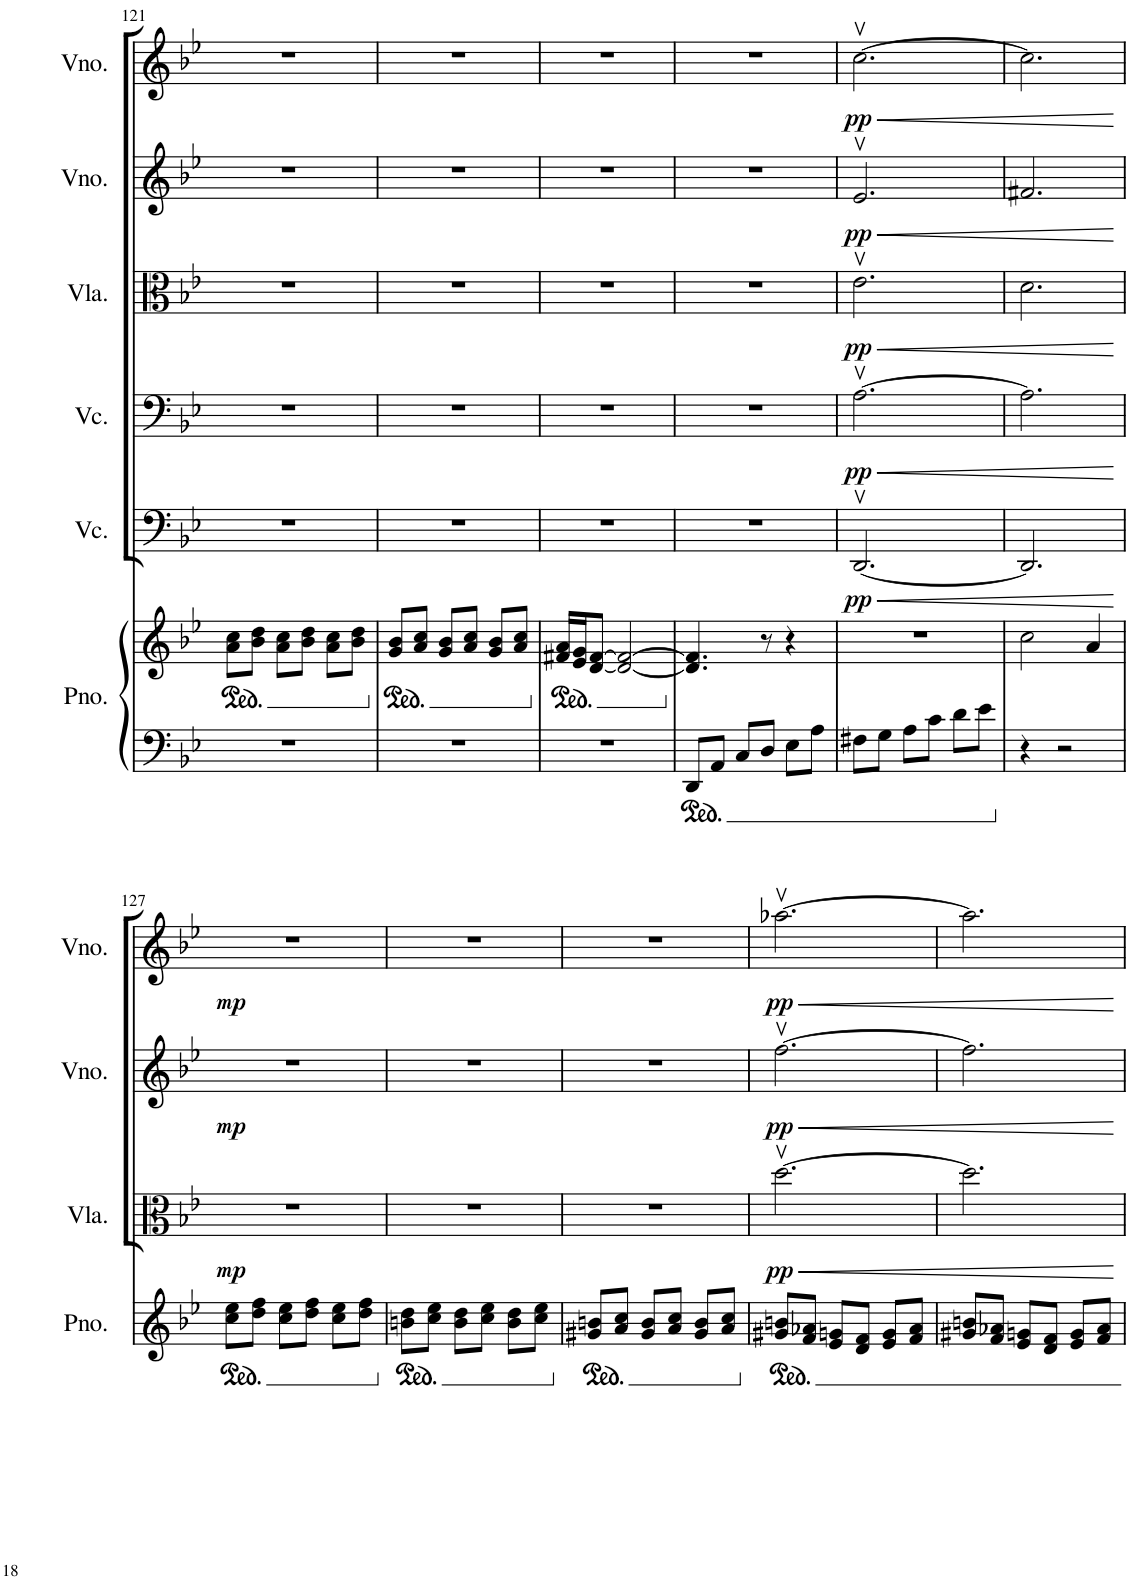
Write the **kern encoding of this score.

**kern	**kern	**kern	**dynam	**kern	**dynam	**kern	**dynam	**kern	**dynam	**kern	**dynam	**kern
*part7	*part7	*part6	*part6	*part5	*part5	*part4	*part4	*part3	*part3	*part2	*part2	*part1
*staff8	*staff7	*staff6	*staff6	*staff5	*staff5	*staff4	*staff4	*staff3	*staff3	*staff2	*staff2	*staff1
*I"Piano	*	*I"Violoncelo	*	*I"Violoncelo	*	*I"Viola	*	*I"Violino	*	*I"Violino	*	*I"Flauta
*I'Pno.	*	*I'Vc.	*	*I'Vc.	*	*I'Vla.	*	*I'Vno.	*	*I'Vno.	*	*I'Fl.
!!LO:PB:g=z
*clefF4	*clefG2	*clefF4	*	*clefF4	*	*clefC3	*	*clefG2	*	*clefG2	*	*clefG2
*k[b-e-]	*k[b-e-]	*k[b-e-]	*	*k[b-e-]	*	*k[b-e-]	*	*k[b-e-]	*	*k[b-e-]	*	*k[b-e-]
*M3/4	*M3/4	*M3/4	*	*M3/4	*	*M3/4	*	*M3/4	*	*M3/4	*	*M3/4
*	*ped	*	*	*	*	*	*	*	*	*	*	*
=121	=121	=121	=121	=121	=121	=121	=121	=121	=121	=121	=121	=121
2.r	8a\ 8cc\L	2.r	.	2.r	.	2.r	.	2.r	.	2.r	.	2.r
.	8b-\ 8dd\J	.	.	.	.	.	.	.	.	.	.	.
.	8a\ 8cc\L	.	.	.	.	.	.	.	.	.	.	.
.	8b-\ 8dd\J	.	.	.	.	.	.	.	.	.	.	.
.	8a\ 8cc\L	.	.	.	.	.	.	.	.	.	.	.
.	8b-\ 8dd\J	.	.	.	.	.	.	.	.	.	.	.
=122	=122	=122	=122	=122	=122	=122	=122	=122	=122	=122	=122	=122
*	*Xped	*	*	*	*	*	*	*	*	*	*	*
*	*ped	*	*	*	*	*	*	*	*	*	*	*
2.r	8g/ 8b-/L	2.r	.	2.r	.	2.r	.	2.r	.	2.r	.	2.r
.	8a/ 8cc/J	.	.	.	.	.	.	.	.	.	.	.
.	8g/ 8b-/L	.	.	.	.	.	.	.	.	.	.	.
.	8a/ 8cc/J	.	.	.	.	.	.	.	.	.	.	.
.	8g/ 8b-/L	.	.	.	.	.	.	.	.	.	.	.
.	8a/ 8cc/J	.	.	.	.	.	.	.	.	.	.	.
=123	=123	=123	=123	=123	=123	=123	=123	=123	=123	=123	=123	=123
*	*Xped	*	*	*	*	*	*	*	*	*	*	*
*	*ped	*	*	*	*	*	*	*	*	*	*	*
2.r	16f#X/ 16a/LL	2.r	.	2.r	.	2.r	.	2.r	.	2.r	.	2.r
.	16e-/ 16g/J	.	.	.	.	.	.	.	.	.	.	.
.	[8d/ [8f#/J	.	.	.	.	.	.	.	.	.	.	.
.	2d/_ 2f#/_	.	.	.	.	.	.	.	.	.	.	.
=124	=124	=124	=124	=124	=124	=124	=124	=124	=124	=124	=124	=124
*	*Xped	*	*	*	*	*	*	*	*	*	*	*
8DD/L	4.d/] 4.f#/]	2.r	.	2.r	.	2.r	.	2.r	.	2.r	.	2.r
8AA/J	.	.	.	.	.	.	.	.	.	.	.	.
8C/L	.	.	.	.	.	.	.	.	.	.	.	.
8D/J	8r	.	.	.	.	.	.	.	.	.	.	.
8E-\L	4r	.	.	.	.	.	.	.	.	.	.	.
8A\J	.	.	.	.	.	.	.	.	.	.	.	.
=125	=125	=125	=125	=125	=125	=125	=125	=125	=125	=125	=125	=125
!	!	!	!LO:HP:b	!	!LO:HP:b	!	!LO:HP:b	!	!LO:HP:b	!	!LO:HP:b	!
!	!	!	!LO:DY:n=1:b	!	!LO:DY:n=1:b	!	!LO:DY:n=1:b	!	!LO:DY:n=1:b	!	!LO:DY:n=1:b	!
8F#X\L	2.r	[2.DDv/	< pp	[2.Av\	< pp	2.e-v\	< pp	2.e-v/	< pp	[2.ccv\	< pp	2.r
8G\J	.	.	.	.	.	.	.	.	.	.	.	.
8A\L	.	.	.	.	.	.	.	.	.	.	.	.
8c\J	.	.	.	.	.	.	.	.	.	.	.	.
8d\L	.	.	.	.	.	.	.	.	.	.	.	.
8e-\J	.	.	.	.	.	.	.	.	.	.	.	.
=126	=126	=126	=126	=126	=126	=126	=126	=126	=126	=126	=126	=126
4r	2cc\	2.DD/]	.	2.A\]	.	2.d\	.	2.f#X/	.	2.cc\]	.	2.r
2r	.	.	.	.	.	.	.	.	.	.	.	.
.	4a/	.	.	.	.	.	.	.	.	.	.	.
.	.	.	[	.	[	.	[	.	[	.	[	.
!!LO:LB:g=z
=127	=127	=127	=127	=127	=127	=127	=127	=127	=127	=127	=127	=127
*	*ped	*	*	*	*	*	*	*	*	*	*	*
!	!	!	!	!	!	!	!LO:DY:b	!	!LO:DY:b	!	!LO:DY:b	!
2.r	8cc\ 8ee-\L	2.r	.	2.r	.	2.r	mp	2.r	mp	2.r	mp	2.r
.	8dd\ 8ff\J	.	.	.	.	.	.	.	.	.	.	.
.	8cc\ 8ee-\L	.	.	.	.	.	.	.	.	.	.	.
.	8dd\ 8ff\J	.	.	.	.	.	.	.	.	.	.	.
.	8cc\ 8ee-\L	.	.	.	.	.	.	.	.	.	.	.
.	8dd\ 8ff\J	.	.	.	.	.	.	.	.	.	.	.
=128	=128	=128	=128	=128	=128	=128	=128	=128	=128	=128	=128	=128
*	*Xped	*	*	*	*	*	*	*	*	*	*	*
*	*ped	*	*	*	*	*	*	*	*	*	*	*
2.r	8bn\ 8dd\L	2.r	.	2.r	.	2.r	.	2.r	.	2.r	.	2.r
.	8cc\ 8ee-\J	.	.	.	.	.	.	.	.	.	.	.
.	8b\ 8dd\L	.	.	.	.	.	.	.	.	.	.	.
.	8cc\ 8ee-\J	.	.	.	.	.	.	.	.	.	.	.
.	8b\ 8dd\L	.	.	.	.	.	.	.	.	.	.	.
.	8cc\ 8ee-\J	.	.	.	.	.	.	.	.	.	.	.
=129	=129	=129	=129	=129	=129	=129	=129	=129	=129	=129	=129	=129
*	*Xped	*	*	*	*	*	*	*	*	*	*	*
*	*ped	*	*	*	*	*	*	*	*	*	*	*
2.r	8g#X/ 8bn/L	2.r	.	2.r	.	2.r	.	2.r	.	2.r	.	2.r
.	8a/ 8cc/J	.	.	.	.	.	.	.	.	.	.	.
.	8g#/ 8b/L	.	.	.	.	.	.	.	.	.	.	.
.	8a/ 8cc/J	.	.	.	.	.	.	.	.	.	.	.
.	8g#/ 8b/L	.	.	.	.	.	.	.	.	.	.	.
.	8a/ 8cc/J	.	.	.	.	.	.	.	.	.	.	.
=130	=130	=130	=130	=130	=130	=130	=130	=130	=130	=130	=130	=130
*	*Xped	*	*	*	*	*	*	*	*	*	*	*
!	!	!	!	!	!	!	!LO:HP:b	!	!LO:HP:b	!	!LO:HP:b	!
!	!	!	!	!	!	!	!LO:DY:n=1:b	!	!LO:DY:n=1:b	!	!LO:DY:n=1:b	!
2.r	8g#X/ 8bn/L	2.r	.	2.r	.	[2.ddv\	< pp	[2.ffv\	< pp	[2.aa-Xv\	< pp	2.r
.	8f/ 8a-X/J	.	.	.	.	.	.	.	.	.	.	.
.	8e-/ 8gn/L	.	.	.	.	.	.	.	.	.	.	.
.	8d/ 8f/J	.	.	.	.	.	.	.	.	.	.	.
.	8e-/ 8g/L	.	.	.	.	.	.	.	.	.	.	.
.	8f/ 8a-/J	.	.	.	.	.	.	.	.	.	.	.
=131	=131	=131	=131	=131	=131	=131	=131	=131	=131	=131	=131	=131
2.r	8g#X/ 8bn/L	2.r	.	2.r	.	2.dd\]	.	2.ff\]	.	2.aa-\]	.	2.r
.	8f/ 8a-X/J	.	.	.	.	.	.	.	.	.	.	.
.	8e-/ 8gn/L	.	.	.	.	.	.	.	.	.	.	.
.	8d/ 8f/J	.	.	.	.	.	.	.	.	.	.	.
.	8e-/ 8g/L	.	.	.	.	.	.	.	.	.	.	.
.	8f/ 8a-/J	.	.	.	.	.	.	.	.	.	.	.
.	.	.	.	.	.	.	[	.	[	.	[	.
=	=	=	=	=	=	=	=	=	=	=	=	=
*-	*-	*-	*-	*-	*-	*-	*-	*-	*-	*-	*-	*-
